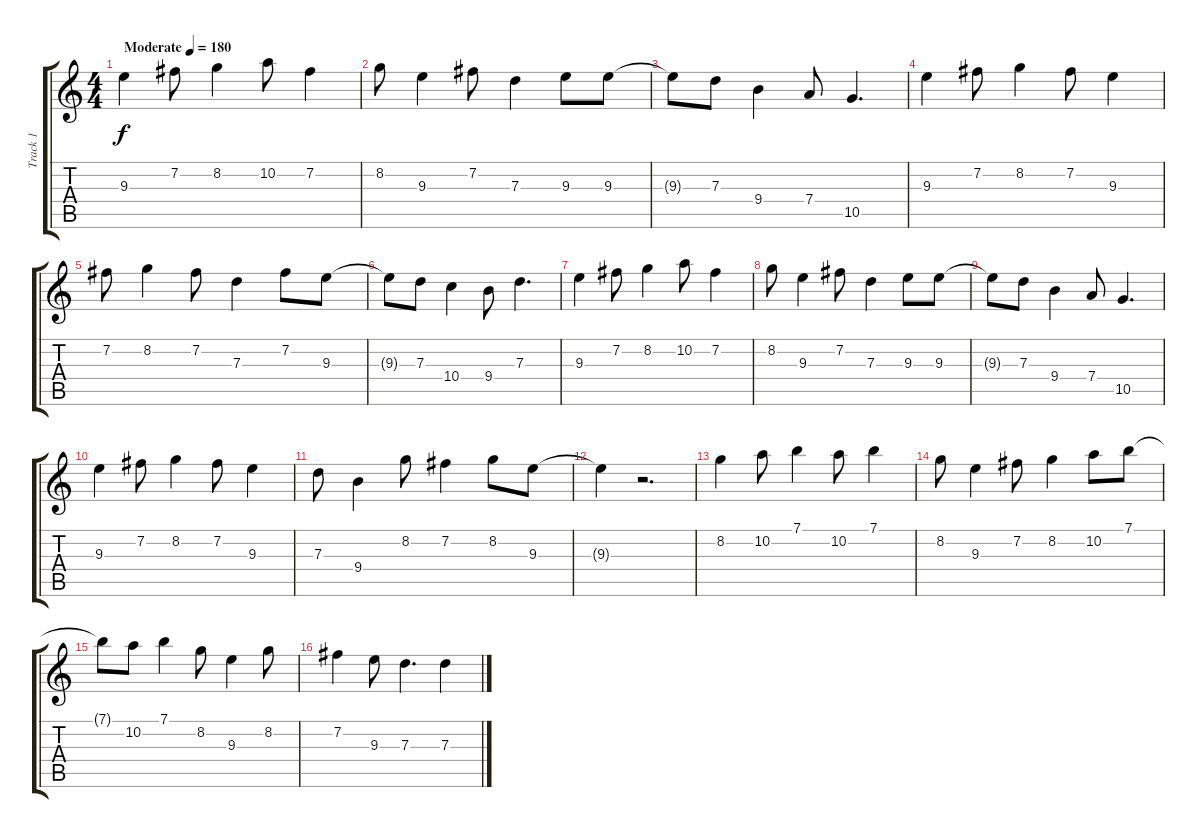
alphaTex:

\track ("Track 1" "Track 1") {instrument acousticguitarsteel}
\staff {score tabs}
\tuning (E4 B3 G3 D3 A2 E2) {hide}
\ts (4 4)
\tempo (180 "Moderate")
\clef g2
\ks c
9.3.4{dy f instrument acousticguitarsteel} 7.2.8 8.2.4 10.2.8 7.2.4 |
8.2.8 9.3.4 7.2.8 7.3.4 9.3.8 9.3.8 |
9.3{t}.8 7.3.8 9.4.4 7.4.8 10.5.4{d} |
9.3.4 7.2.8 8.2.4 7.2.8 9.3.4 |
7.2.8 8.2.4 7.2.8 7.3.4 7.2.8 9.3.8 |
9.3{t}.8 7.3.8 10.4.4 9.4.8 7.3.4{d} |
9.3.4 7.2.8 8.2.4 10.2.8 7.2.4 |
8.2.8 9.3.4 7.2.8 7.3.4 9.3.8 9.3.8 |
9.3{t}.8 7.3.8 9.4.4 7.4.8 10.5.4{d} |
9.3.4 7.2.8 8.2.4 7.2.8 9.3.4 |
7.3.8 9.4.4 8.2.8 7.2.4 8.2.8 9.3.8 |
9.3{t}.4 r.2{d} |
8.2.4 10.2.8 7.1.4 10.2.8 7.1.4 |
8.2.8 9.3.4 7.2.8 8.2.4 10.2.8 7.1.8 |
7.1{t}.8 10.2.8 7.1.4 8.2.8 9.3.4 8.2.8 |
7.2.4 9.3.8 7.3.4{d} 7.3.4
